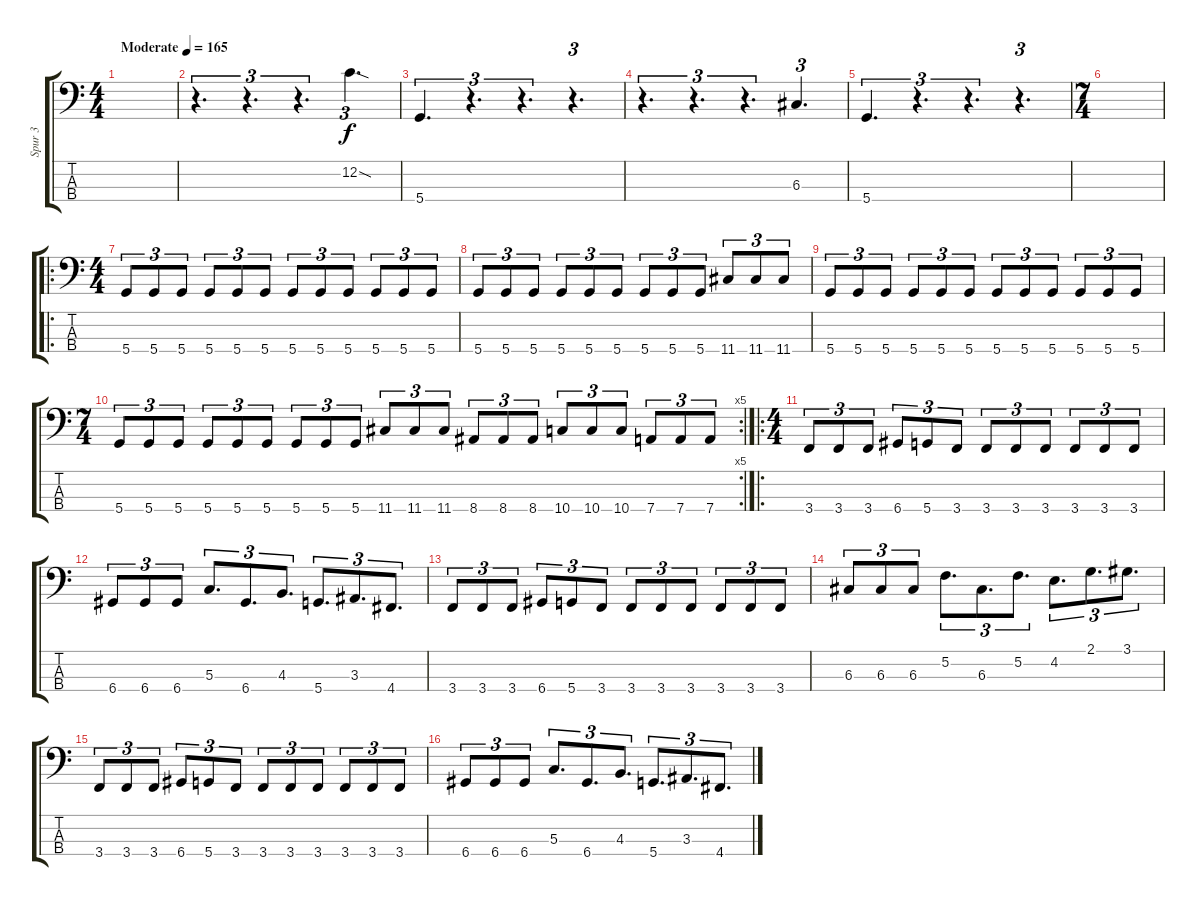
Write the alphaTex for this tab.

\track ("Spur 3" "Spur 3") {instrument electricbasspick}
\staff {score tabs}
\tuning (F2 C2 G1 D1) {hide}
\ts (4 4)
\tempo (165 "Moderate")
\clef f4
\ks c
|
r.4{d tu (3 2)} r.4{d tu (3 2)} r.4{d tu (3 2)} 12.2{sod}.4{d tu (3 2)} |
5.4.4{d tu (3 2)} r.4{d tu (3 2)} r.4{d tu (3 2)} r.4{d tu (3 2)} |
r.4{d tu (3 2)} r.4{d tu (3 2)} r.4{d tu (3 2)} 6.3.4{d tu (3 2)} |
5.4.4{d tu (3 2)} r.4{d tu (3 2)} r.4{d tu (3 2)} r.4{d tu (3 2)} |
\ts (7 4)
|
\ro
\ts (4 4)
5.4.8{tu (3 2)} 5.4.8{tu (3 2)} 5.4.8{tu (3 2)} 5.4.8{tu (3 2)} 5.4.8{tu (3 2)} 5.4.8{tu (3 2)} 5.4.8{tu (3 2)} 5.4.8{tu (3 2)} 5.4.8{tu (3 2)} 5.4.8{tu (3 2)} 5.4.8{tu (3 2)} 5.4.8{tu (3 2)} |
5.4.8{tu (3 2)} 5.4.8{tu (3 2)} 5.4.8{tu (3 2)} 5.4.8{tu (3 2)} 5.4.8{tu (3 2)} 5.4.8{tu (3 2)} 5.4.8{tu (3 2)} 5.4.8{tu (3 2)} 5.4.8{tu (3 2)} 11.4.8{tu (3 2)} 11.4.8{tu (3 2)} 11.4.8{tu (3 2)} |
5.4.8{tu (3 2)} 5.4.8{tu (3 2)} 5.4.8{tu (3 2)} 5.4.8{tu (3 2)} 5.4.8{tu (3 2)} 5.4.8{tu (3 2)} 5.4.8{tu (3 2)} 5.4.8{tu (3 2)} 5.4.8{tu (3 2)} 5.4.8{tu (3 2)} 5.4.8{tu (3 2)} 5.4.8{tu (3 2)} |
\rc 5
\ts (7 4)
5.4.8{tu (3 2)} 5.4.8{tu (3 2)} 5.4.8{tu (3 2)} 5.4.8{tu (3 2)} 5.4.8{tu (3 2)} 5.4.8{tu (3 2)} 5.4.8{tu (3 2)} 5.4.8{tu (3 2)} 5.4.8{tu (3 2)} 11.4.8{tu (3 2)} 11.4.8{tu (3 2)} 11.4.8{tu (3 2)} 8.4.8{tu (3 2)} 8.4.8{tu (3 2)} 8.4.8{tu (3 2)} 10.4.8{tu (3 2)} 10.4.8{tu (3 2)} 10.4.8{tu (3 2)} 7.4.8{tu (3 2)} 7.4.8{tu (3 2)} 7.4.8{tu (3 2)} |
\ro
\ts (4 4)
3.4.8{tu (3 2)} 3.4.8{tu (3 2)} 3.4.8{tu (3 2)} 6.4.8{tu (3 2)} 5.4.8{tu (3 2)} 3.4.8{tu (3 2)} 3.4.8{tu (3 2)} 3.4.8{tu (3 2)} 3.4.8{tu (3 2)} 3.4.8{tu (3 2)} 3.4.8{tu (3 2)} 3.4.8{tu (3 2)} |
6.4.8{tu (3 2)} 6.4.8{tu (3 2)} 6.4.8{tu (3 2)} 5.3.8{d tu (3 2)} 6.4.8{d tu (3 2)} 4.3.8{d tu (3 2)} 5.4.8{d tu (3 2)} 3.3.8{d tu (3 2)} 4.4.8{d tu (3 2)} |
3.4.8{tu (3 2)} 3.4.8{tu (3 2)} 3.4.8{tu (3 2)} 6.4.8{tu (3 2)} 5.4.8{tu (3 2)} 3.4.8{tu (3 2)} 3.4.8{tu (3 2)} 3.4.8{tu (3 2)} 3.4.8{tu (3 2)} 3.4.8{tu (3 2)} 3.4.8{tu (3 2)} 3.4.8{tu (3 2)} |
6.3.8{tu (3 2)} 6.3.8{tu (3 2)} 6.3.8{tu (3 2)} 5.2.8{d tu (3 2)} 6.3.8{d tu (3 2)} 5.2.8{d tu (3 2)} 4.2.8{d tu (3 2)} 2.1.8{d tu (3 2)} 3.1.8{d tu (3 2)} |
3.4.8{tu (3 2)} 3.4.8{tu (3 2)} 3.4.8{tu (3 2)} 6.4.8{tu (3 2)} 5.4.8{tu (3 2)} 3.4.8{tu (3 2)} 3.4.8{tu (3 2)} 3.4.8{tu (3 2)} 3.4.8{tu (3 2)} 3.4.8{tu (3 2)} 3.4.8{tu (3 2)} 3.4.8{tu (3 2)} |
6.4.8{tu (3 2)} 6.4.8{tu (3 2)} 6.4.8{tu (3 2)} 5.3.8{d tu (3 2)} 6.4.8{d tu (3 2)} 4.3.8{d tu (3 2)} 5.4.8{d tu (3 2)} 3.3.8{d tu (3 2)} 4.4.8{d tu (3 2)}
